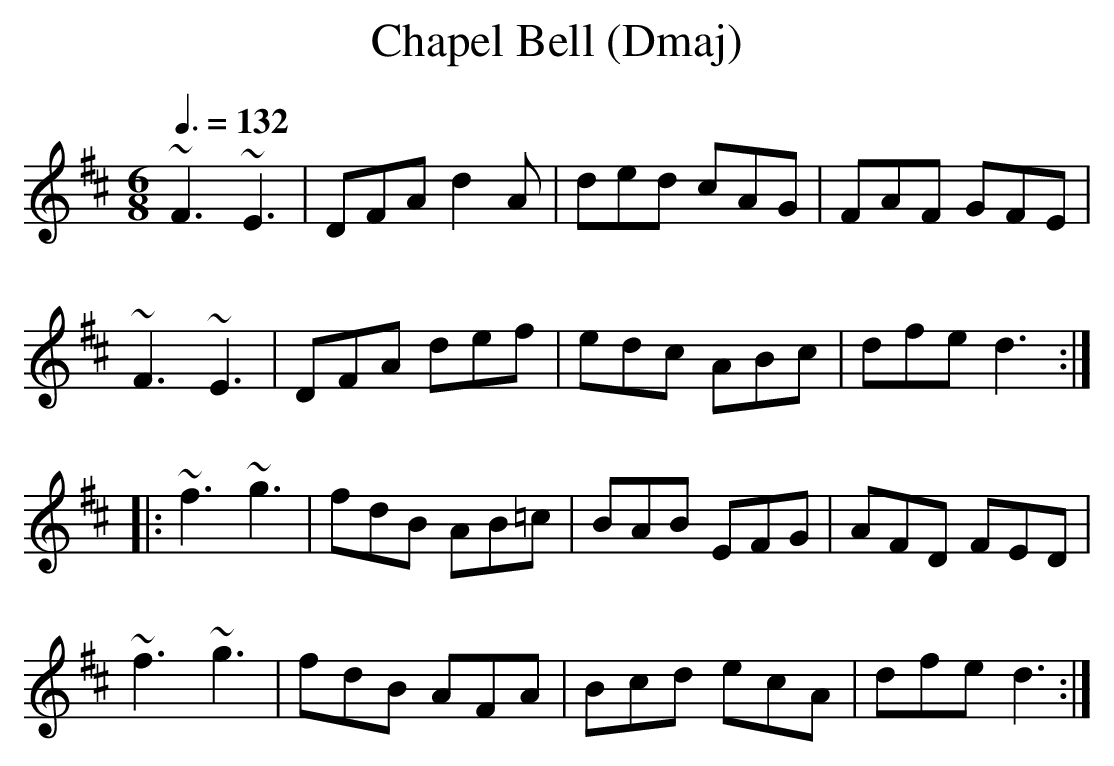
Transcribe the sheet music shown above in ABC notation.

X:1
T:Chapel Bell (Dmaj)
Q:3/8=132
M:6/8
L:1/8
K:Dmaj
~F3 ~E3|DFA d2A|ded cAG|FAF GFE|
~F3 ~E3|DFA def|edc ABc|dfe d3:|
|:~f3 ~g3|fdB AB=c|BAB EFG|AFD FED|
~f3 ~g3|fdB AFA|Bcd ecA|dfe d3:|
